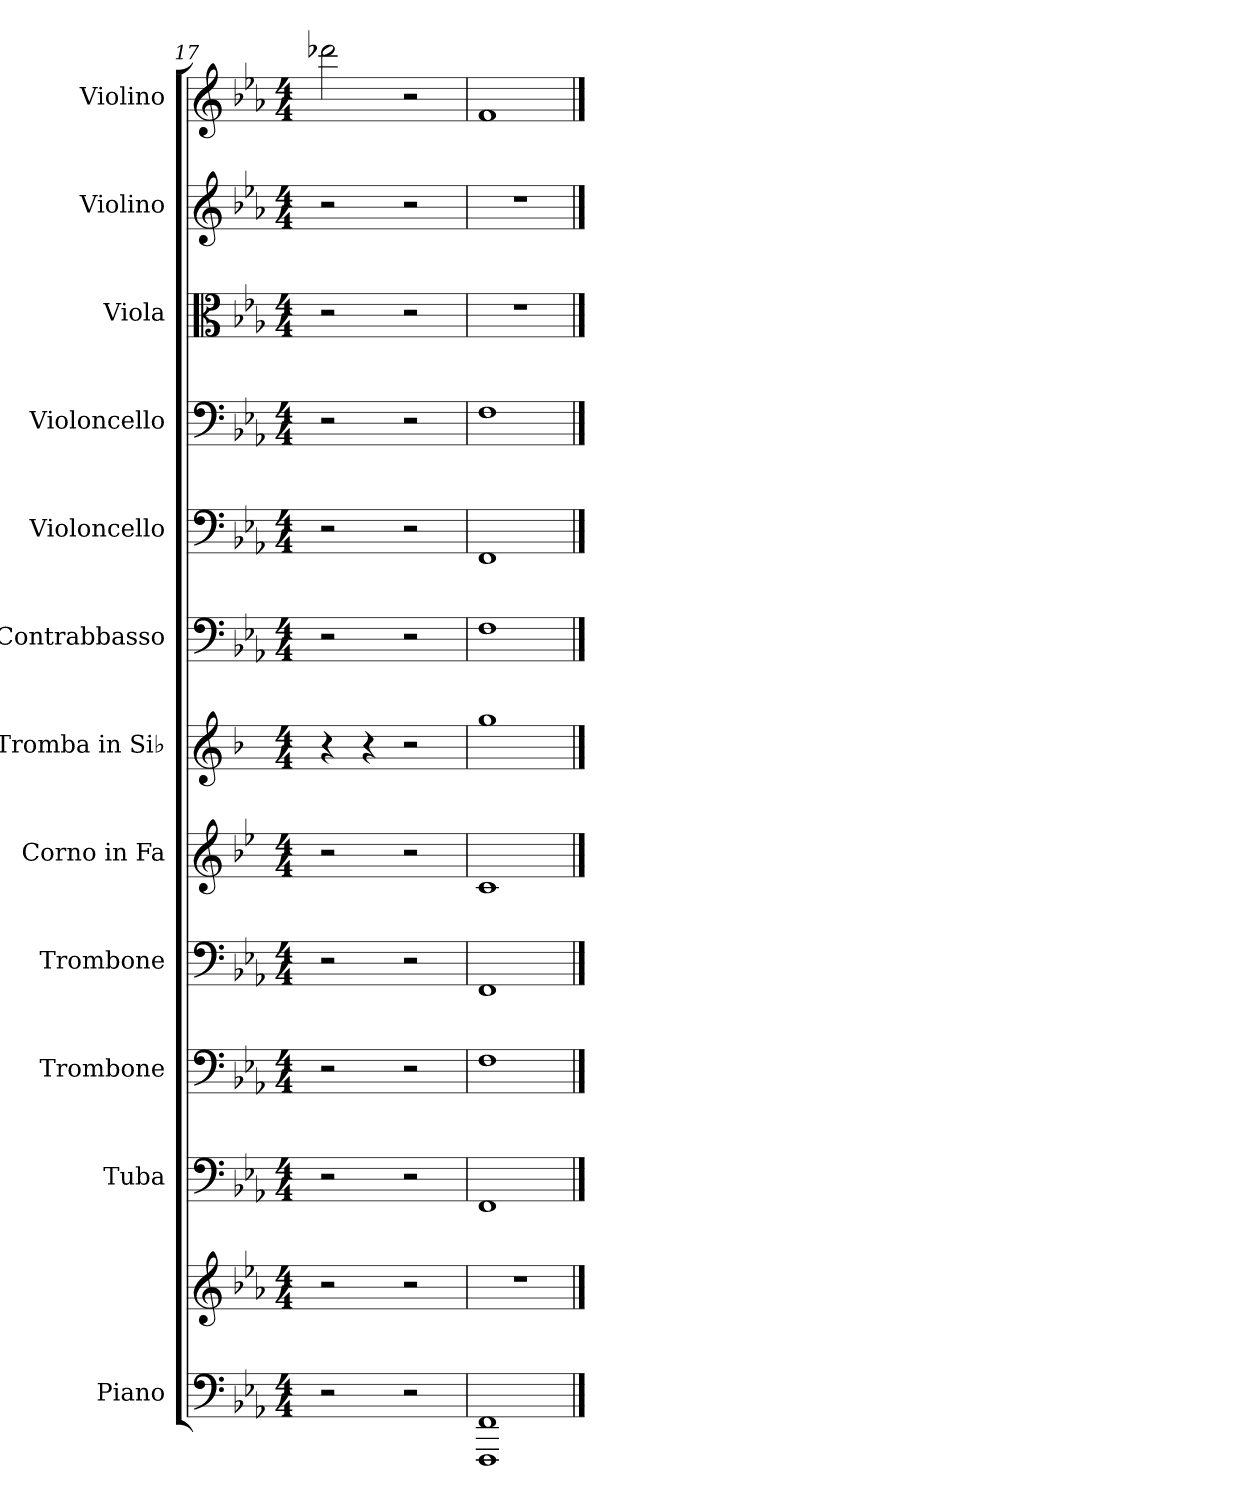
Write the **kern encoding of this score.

**kern	**kern	**kern	**kern	**kern	**kern	**kern	**kern	**kern	**kern	**kern	**kern	**kern
*part12	*part12	*part11	*part10	*part9	*part8	*part7	*part6	*part5	*part4	*part3	*part2	*part1
*staff13	*staff12	*staff11	*staff10	*staff9	*staff8	*staff7	*staff6	*staff5	*staff4	*staff3	*staff2	*staff1
*I"Piano	*	*I"Tuba	*I"Trombone	*I"Trombone	*I"Corno in Fa	*I"Tromba in Si♭	*I"Contrabbasso	*I"Violoncello	*I"Violoncello	*I"Viola	*I"Violino	*I"Violino
*	*	*I'Tba.	*I'Trb.	*I'Trb.	*I'Cor. Fa	*I'Tr. Si♭	*I'Cb.	*I'Vc.	*I'Vc.	*I'Vla.	*I'Vln.	*I'Vln.
*clefF4	*clefG2	*clefF4	*clefF4	*clefF4	*clefG2	*clefG2	*clefF4	*clefF4	*clefF4	*clefC3	*clefG2	*clefG2
*	*	*	*	*	*ITrd4c7	*ITrd1c2	*ITrd7c12	*	*	*	*	*
*k[b-e-a-]	*k[b-e-a-]	*k[b-e-a-]	*k[b-e-a-]	*k[b-e-a-]	*k[b-e-a-]	*k[b-e-a-]	*k[b-e-a-]	*k[b-e-a-]	*k[b-e-a-]	*k[b-e-a-]	*k[b-e-a-]	*k[b-e-a-]
*M4/4	*M4/4	*M4/4	*M4/4	*M4/4	*M4/4	*M4/4	*M4/4	*M4/4	*M4/4	*M4/4	*M4/4	*M4/4
=17	=17	=17	=17	=17	=17	=17	=17	=17	=17	=17	=17	=17
2r	2r	2r	2r	2r	2r	4r	2r	2r	2r	2r	2r	2ddd-X\
.	.	.	.	.	.	4r	.	.	.	.	.	.
2r	2r	2r	2r	2r	2r	2r	2r	2r	2r	2r	2r	2r
=18	=18	=18	=18	=18	=18	=18	=18	=18	=18	=18	=18	=18
1FFF 1FF	1r	1FF	1F	1FF	1F	1ff	1FF	1FF	1F	1r	1r	1f
==	==	==	==	==	==	==	==	==	==	==	==	==
*-	*-	*-	*-	*-	*-	*-	*-	*-	*-	*-	*-	*-
